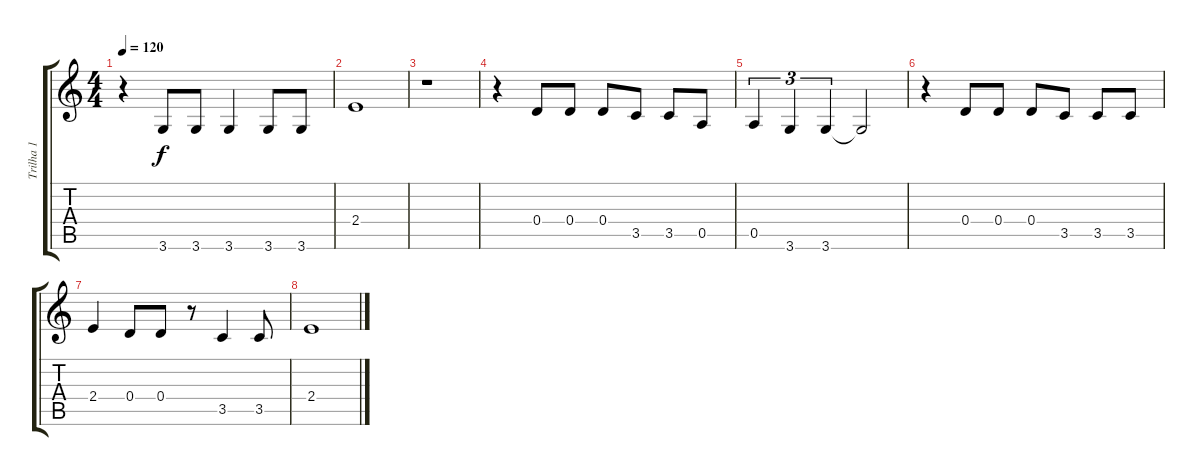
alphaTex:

\track ("Trilha 1" "Trilha 1") {instrument acousticguitarnylon}
\staff {score tabs}
\tuning (E4 B3 G3 D3 A2 E2) {hide}
\ts (4 4)
\tempo 120
\clef g2
\ks c
r.4{dy f} 3.6.8 3.6.8 3.6.4 3.6.8 3.6.8 |
2.4.1 |
r.1 |
r.4 0.4.8 0.4.8 0.4.8 3.5.8 3.5.8 0.5.8 |
0.5.4{tu (3 2)} 3.6.4{tu (3 2)} 3.6.4{tu (3 2)} 3.6{t}.2 |
r.4 0.4.8 0.4.8 0.4.8 3.5.8 3.5.8 3.5.8 |
2.4.4 0.4.8 0.4.8 r.8 3.5.4 3.5.8 |
2.4.1
